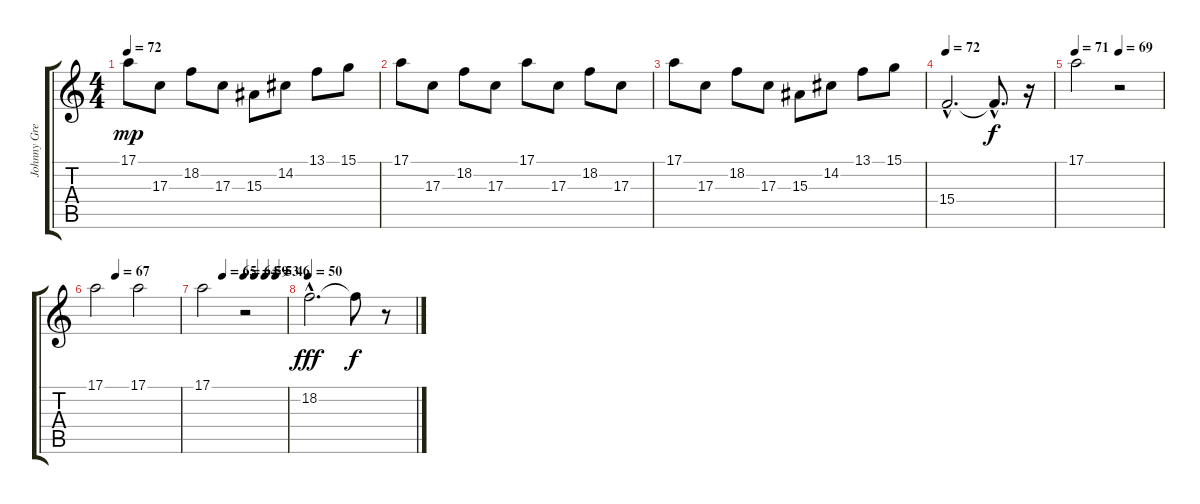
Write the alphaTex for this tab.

\track ("Johnny Greenwod - Xylophone" "Johnny Gre") {instrument glockenspiel}
\staff {score tabs}
\tuning (E4 B3 G3 D3 A2 E2) {hide}
\ts (4 4)
\tempo 72
\clef g2
\ks c
17.1.8{dy mp} 17.3.8 18.2.8 17.3.8 15.3.8 14.2.8 13.1.8 15.1.8 |
17.1.8 17.3.8 18.2.8 17.3.8 17.1.8 17.3.8 18.2.8 17.3.8 |
17.1.8 17.3.8 18.2.8 17.3.8 15.3.8 14.2.8 13.1.8 15.1.8 |
\tempo 72
15.4{hac}.2{d} 15.4{hac t}.8{d dy f} r.16 |
\tempo 71
\tempo (69 0.5)
17.1.2 r.2 |
\tempo (67 0.25)
17.1.2 17.1.2 |
\tempo (65 0.25)
\tempo (64 0.5)
\tempo (59 0.625)
\tempo (53 0.75)
\tempo (46 0.875)
17.1.2 r.2 |
\tempo 50
18.2{hac}.2{d dy fff} 18.2{t}.8{dy f} r.8
